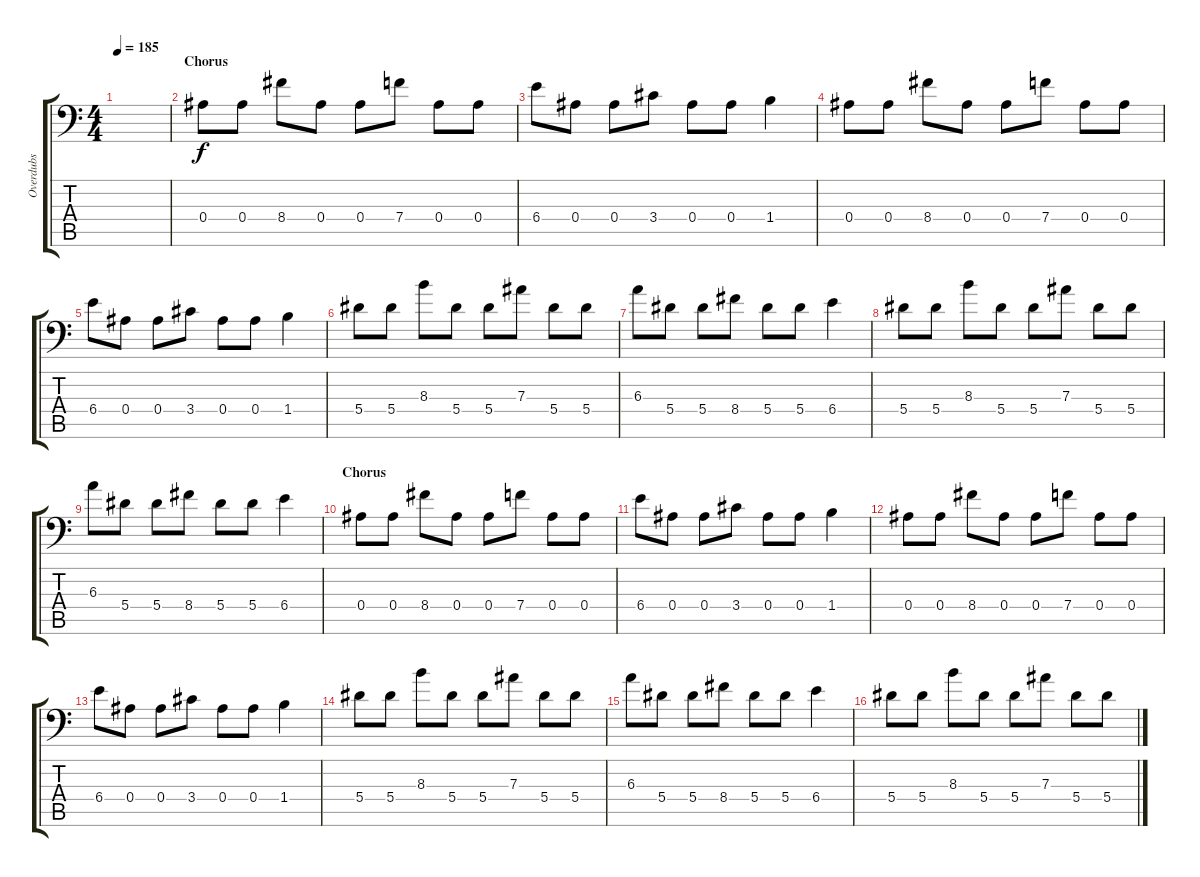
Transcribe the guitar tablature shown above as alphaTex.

\track ("Overdubs" "Overdubs") {instrument distortionguitar}
\staff {score tabs}
\tuning (C4 G3 Eb3 Bb2 F2 Bb1) {hide}
\ts (4 4)
\tempo 185
\clef f4
\ks c
|
\section ("" "Chorus")
0.4.8 0.4.8 8.4.8 0.4.8 0.4.8 7.4.8 0.4.8 0.4.8 |
6.4.8 0.4.8 0.4.8 3.4.8 0.4.8 0.4.8 1.4.4 |
0.4.8 0.4.8 8.4.8 0.4.8 0.4.8 7.4.8 0.4.8 0.4.8 |
6.4.8 0.4.8 0.4.8 3.4.8 0.4.8 0.4.8 1.4.4 |
5.4.8 5.4.8 8.3.8 5.4.8 5.4.8 7.3.8 5.4.8 5.4.8 |
6.3.8 5.4.8 5.4.8 8.4.8 5.4.8 5.4.8 6.4.4 |
5.4.8 5.4.8 8.3.8 5.4.8 5.4.8 7.3.8 5.4.8 5.4.8 |
6.3.8 5.4.8 5.4.8 8.4.8 5.4.8 5.4.8 6.4.4 |
\section ("" "Chorus")
0.4.8 0.4.8 8.4.8 0.4.8 0.4.8 7.4.8 0.4.8 0.4.8 |
6.4.8 0.4.8 0.4.8 3.4.8 0.4.8 0.4.8 1.4.4 |
0.4.8 0.4.8 8.4.8 0.4.8 0.4.8 7.4.8 0.4.8 0.4.8 |
6.4.8 0.4.8 0.4.8 3.4.8 0.4.8 0.4.8 1.4.4 |
5.4.8 5.4.8 8.3.8 5.4.8 5.4.8 7.3.8 5.4.8 5.4.8 |
6.3.8 5.4.8 5.4.8 8.4.8 5.4.8 5.4.8 6.4.4 |
5.4.8 5.4.8 8.3.8 5.4.8 5.4.8 7.3.8 5.4.8 5.4.8
